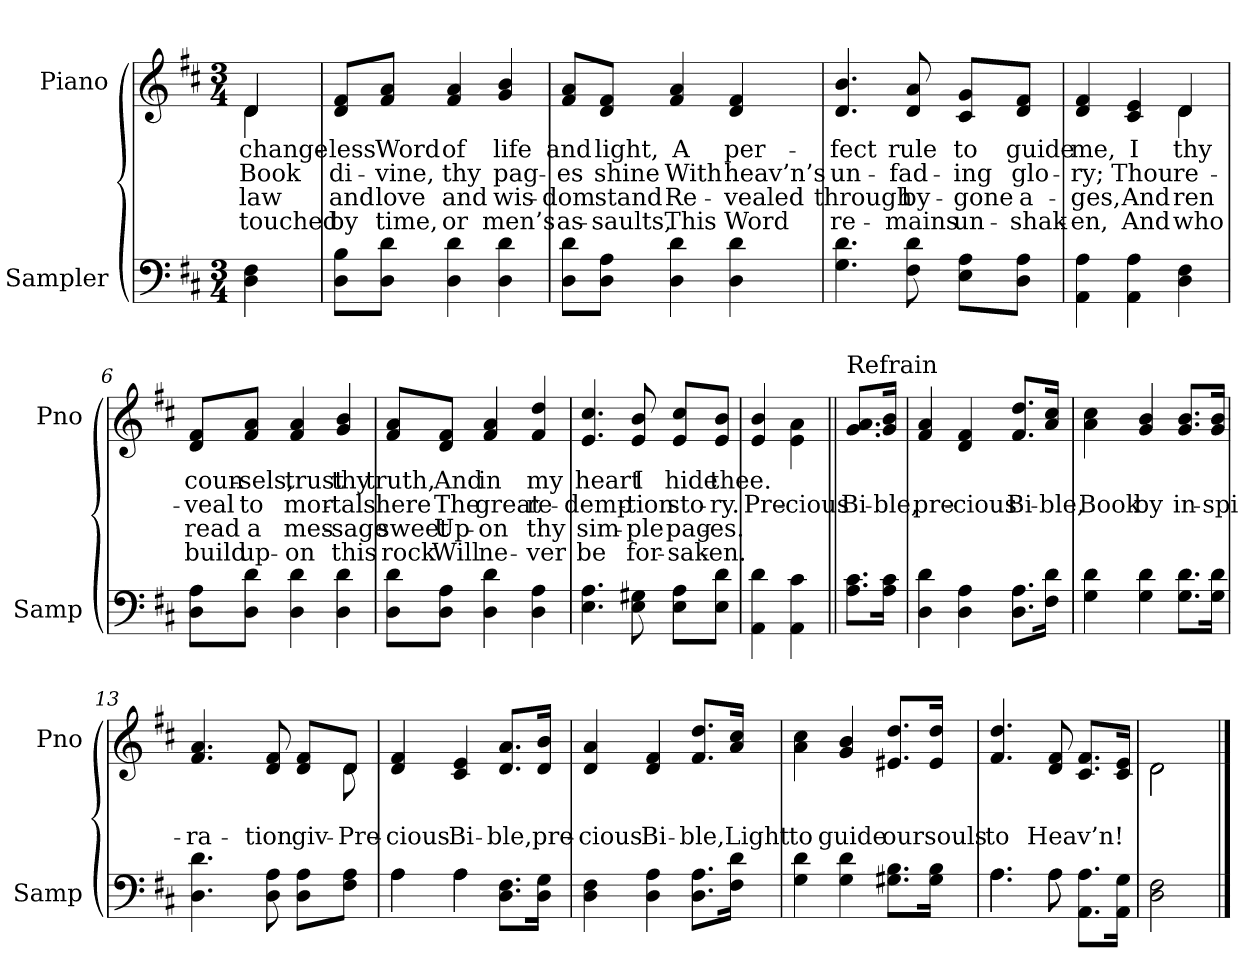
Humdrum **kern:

**kern	**kern	**text	**text	**text	**text
*part2	*part1	*part1	*part1	*part1	*part1
*staff2	*staff1	*staff1	*staff1	*staff1	*staff1
*I"Sampler	*I"Piano	*	*	*	*
*I'Samp	*I'Pno	*	*	*	*
*clefF4	*clefG2	*	*	*	*
*k[f#c#]	*k[f#c#]	*	*	*	*
*D:	*D:	*	*	*	*
*M3/4	*M3/4	*	*	*	*
=1	=1	=1	=1	=1	=1
*	*^	*	*	*	*
4D 4F#	4d/	4d	change-	Book	law	-touched
*	*v	*v	*	*	*	*
=2	=2	=2	=2	=2	=2
8D\ 8B\L	8d/ 8f#/L	-less	di-	and	by
8D\ 8d\J	8f#/ 8a/J	Word	-vine,	love	time,
4D 4d	4f# 4a	of	thy	and	or
4D 4d	4g 4b	life	pag-	wis-	men’s
=3	=3	=3	=3	=3	=3
8D\ 8d\L	8f#/ 8a/L	and	-es	-dom	as-
8D\ 8A\J	8d/ 8f#/J	light,	shine	stand	-saults,
4D 4d	4f# 4a	A	With	Re-	This
4D 4d	4d 4f#	per-	heav’n’s	-vealed	Word
=4	=4	=4	=4	=4	=4
4.G 4.d	4.d 4.b	-fect	un-	through	re-
8F# 8d	8d 8a	rule	-fad-	by-	-mains
8E\ 8A\L	8c#/ 8g/L	to	-ing	-gone	un-
8D\ 8A\J	8d/ 8f#/J	guide	glo-	a-	-shak-
=5	=5	=5	=5	=5	=5
*	*^	*	*	*	*
4AA 4A	4d 4f#	2ryy	me,	-ry;	-ges,	-en,
4AA 4A	4c# 4e	.	I	Thou	And	And
4D 4F#	4d/	4d	thy	re-	-ren	who
*	*v	*v	*	*	*	*
=6	=6	=6	=6	=6	=6
8D\ 8A\L	8d/ 8f#/L	coun-	-veal	read	build
8D\ 8d\J	8f#/ 8a/J	-sels,	to	a	up-
4D 4d	4f# 4a	trust	mor-	mes-	-on
4D 4d	4g 4b	thy	-tals	-sage	this
=7	=7	=7	=7	=7	=7
8D\ 8d\L	8f#/ 8a/L	truth,	here	sweet	rock
8D\ 8A\J	8d/ 8f#/J	And	The	Up-	Will
4D 4d	4f# 4a	in	great	-on	ne-
4D 4A	4f# 4dd	my	re-	thy	-ver
=8	=8	=8	=8	=8	=8
4.E 4.A	4.e 4.cc#	heart	-demp-	sim-	be
8E 8G#X	8e 8b	I	-tion	-ple	for-
8E\ 8A\L	8e/ 8cc#/L	hide	sto-	pag-	-sak-
8E\ 8d\J	8e/ 8b/J	thee.	-ry.	-es.	-en.
=9	=9	=9	=9	=9	=9
4AA 4d	4e 4b	.	Pre-	.	.
4AA 4c#	4e\ 4a\	.	-cious	.	.
=10||	=10||	=10||	=10||	=10||	=10||
!	!LO:TX:t=Refrain	!	!	!	!
8.A\ 8.c#\L	8.g/ 8.a/L	.	Bi-	.	.
16A\ 16c#\Jk	16g/ 16b/Jk	.	-ble,	.	.
=11	=11	=11	=11	=11	=11
4D 4d	4f# 4a	.	pre-	.	.
4D 4A	4d 4f#	.	-cious	.	.
8.D\ 8.A\L	8.f#/ 8.dd/L	.	Bi-	.	.
16F#\ 16d\Jk	16a/ 16cc#/Jk	.	-ble,	.	.
=12	=12	=12	=12	=12	=12
4G 4d	4a 4cc#	.	Book	.	.
4G 4d	4g 4b	.	by	.	.
8.G\ 8.d\L	8.g/ 8.b/L	.	in-	.	.
16G\ 16d\Jk	16g/ 16b/Jk	.	-spi-	.	.
=13	=13	=13	=13	=13	=13
*	*^	*	*	*	*
4.D 4.d	4.f# 4.a	8ryy	.	-ra-	.	.
*	*v	*v	*	*	*	*
8D 8A	8d 8f#	.	-tion	.	.
8D\ 8A\L	8d/ 8f#/L	.	giv-	.	.
*	*^	*	*	*	*
8F#\ 8A\J	8d/J	8d	.	Pre-	.	.
*	*v	*v	*	*	*	*
=14	=14	=14	=14	=14	=14
*^	*	*	*	*	*
4A\	4A	4d 4f#	.	-cious	.	.
4A\	4A	4c# 4e	.	Bi-	.	.
8.D\ 8.F#\L	4ryy	8.d/ 8.a/L	.	-ble,	.	.
16D\ 16G\Jk	.	16d/ 16b/Jk	.	pre-	.	.
*v	*v	*	*	*	*	*
=15	=15	=15	=15	=15	=15
4D 4F#	4d 4a	.	-cious	.	.
4D 4A	4d 4f#	.	Bi-	.	.
8.D\ 8.A\L	8.f#/ 8.dd/L	.	-ble,	.	.
16F#\ 16d\Jk	16a/ 16cc#/Jk	.	Light	.	.
=16	=16	=16	=16	=16	=16
4G 4d	4a 4cc#	.	to	.	.
4G 4d	4g 4b	.	guide	.	.
8.G#X\ 8.B\L	8.e#X/ 8.dd/L	.	our	.	.
16G#\ 16B\Jk	16e#/ 16dd/Jk	.	souls	.	.
=17	=17	=17	=17	=17	=17
*^	*	*	*	*	*
4.A\	4.A	4.f# 4.dd	.	to	.	.
8A\	8A	8d 8f#	.	Heav’n!	.	.
8.AA\ 8.A\L	4ryy	8.c#/ 8.f#/L	.	.	.	.
16AA\ 16G\Jk	.	16c#/ 16e/Jk	.	.	.	.
*v	*v	*	*	*	*	*
=18	=18	=18	=18	=18	=18
*	*^	*	*	*	*
2D 2F#	2d\	2d	.	.	.	.
*	*v	*v	*	*	*	*
==	==	==	==	==	==
*-	*-	*-	*-	*-	*-
